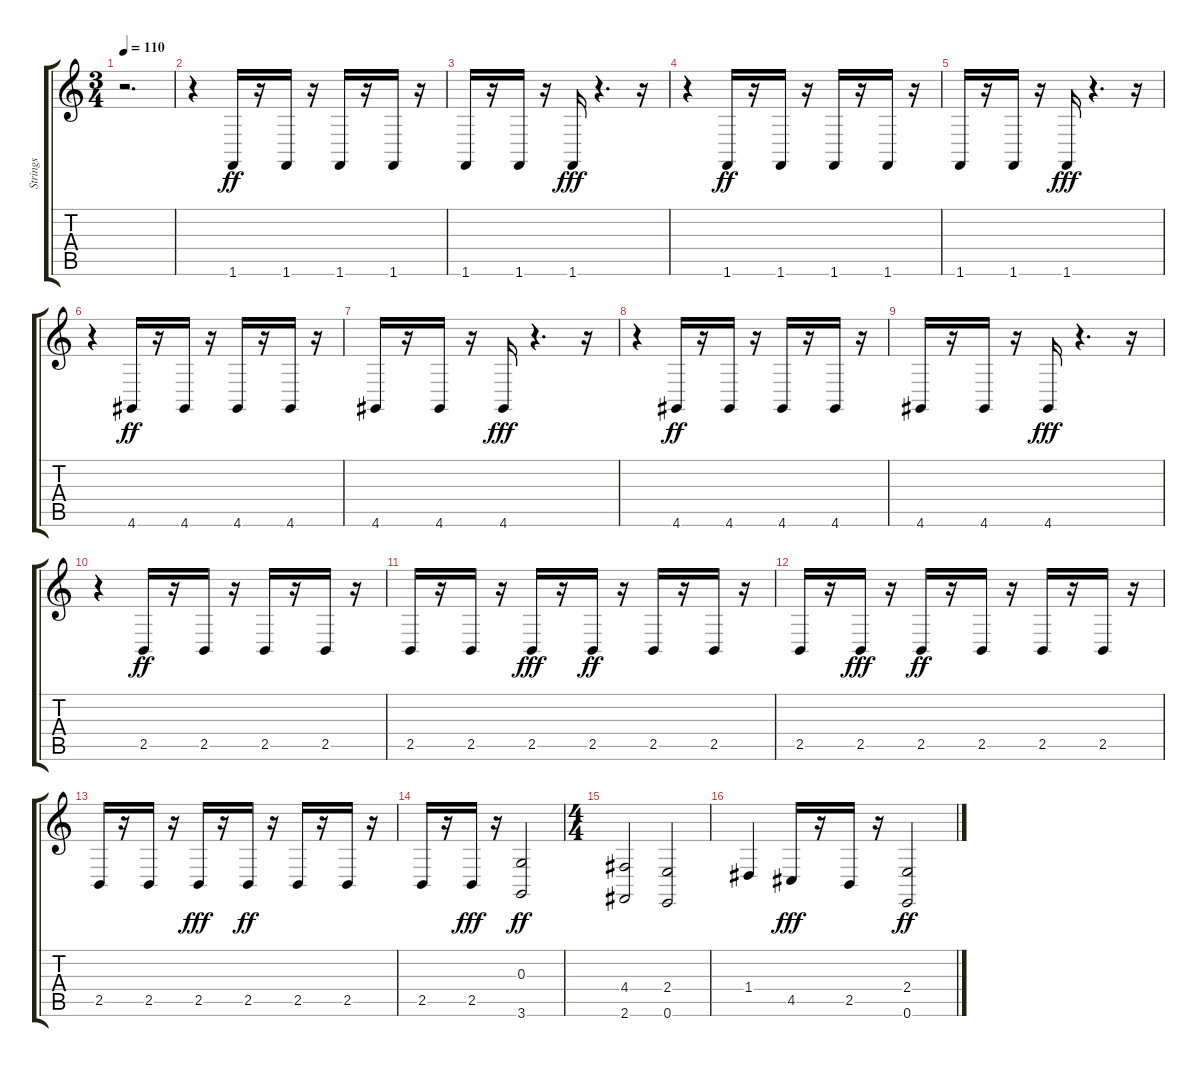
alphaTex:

\track ("Strings" "Strings") {instrument stringensemble1}
\staff {score tabs}
\tuning (E4 B3 G3 D3 A2 E2) {hide}
\ts (3 4)
\tempo 110
\clef g2
\ks c
r.2{d dy ff instrument stringensemble1} |
r.4 1.6.16 r.16 1.6.16 r.16 1.6.16 r.16 1.6.16 r.16 |
1.6.16 r.16 1.6.16 r.16 1.6.16{dy fff} r.4{d} r.16 |
r.4 1.6.16{dy ff} r.16 1.6.16 r.16 1.6.16 r.16 1.6.16 r.16 |
1.6.16 r.16 1.6.16 r.16 1.6.16{dy fff} r.4{d} r.16 |
r.4 4.6.16{dy ff} r.16 4.6.16 r.16 4.6.16 r.16 4.6.16 r.16 |
4.6.16 r.16 4.6.16 r.16 4.6.16{dy fff} r.4{d} r.16 |
r.4 4.6.16{dy ff} r.16 4.6.16 r.16 4.6.16 r.16 4.6.16 r.16 |
4.6.16 r.16 4.6.16 r.16 4.6.16{dy fff} r.4{d} r.16 |
r.4 2.5.16{dy ff} r.16 2.5.16 r.16 2.5.16 r.16 2.5.16 r.16 |
2.5.16 r.16 2.5.16 r.16 2.5.16{dy fff} r.16 2.5.16{dy ff} r.16 2.5.16 r.16 2.5.16 r.16 |
2.5.16 r.16 2.5.16{dy fff} r.16 2.5.16{dy ff} r.16 2.5.16 r.16 2.5.16 r.16 2.5.16 r.16 |
2.5.16 r.16 2.5.16 r.16 2.5.16{dy fff} r.16 2.5.16{dy ff} r.16 2.5.16 r.16 2.5.16 r.16 |
2.5.16 r.16 2.5.16{dy fff} r.16 (0.3 3.6).2{dy ff} |
\ts (4 4)
(4.4 2.6).2 (2.4 0.6).2 |
1.4.4 4.5.16{dy fff} r.16 2.5.16 r.16 (2.4 0.6).2{dy ff}
